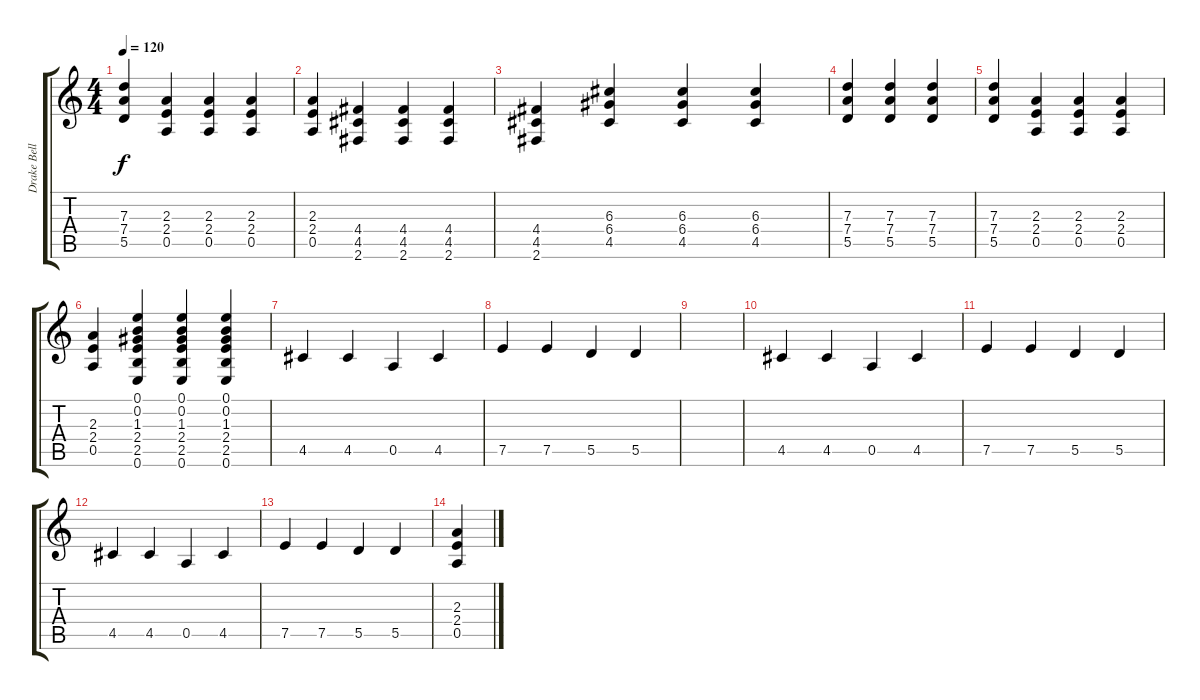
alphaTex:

\track ("Drake Bell" "Drake Bell") {instrument electricguitarclean}
\staff {score tabs}
\tuning (E4 B3 G3 D3 A2 E2) {hide}
\ts (4 4)
\tempo 120
\clef g2
\ks c
(7.3 7.4 5.5).4{dy f} (2.3 2.4 0.5).4 (2.3 2.4 0.5).4 (2.3 2.4 0.5).4 |
(2.3 2.4 0.5).4 (4.4 4.5 2.6).4 (4.4 4.5 2.6).4 (4.4 4.5 2.6).4 |
(4.4 4.5 2.6).4 (6.3 6.4 4.5).4 (6.3 6.4 4.5).4 (6.3 6.4 4.5).4 |
(7.3 7.4 5.5).4 (7.3 7.4 5.5).4 (7.3 7.4 5.5).4 |
(7.3 7.4 5.5).4 (2.3 2.4 0.5).4 (2.3 2.4 0.5).4 (2.3 2.4 0.5).4 |
(2.3 2.4 0.5).4 (0.1 0.2 1.3 2.4 2.5 0.6).4 (0.1 0.2 1.3 2.4 2.5 0.6).4 (0.1 0.2 1.3 2.4 2.5 0.6).4 |
4.5.4 4.5.4 0.5.4 4.5.4 |
7.5.4 7.5.4 5.5.4 5.5.4 |
|
4.5.4 4.5.4 0.5.4 4.5.4 |
7.5.4 7.5.4 5.5.4 5.5.4 |
4.5.4 4.5.4 0.5.4 4.5.4 |
7.5.4 7.5.4 5.5.4 5.5.4 |
(2.3 2.4 0.5).4
